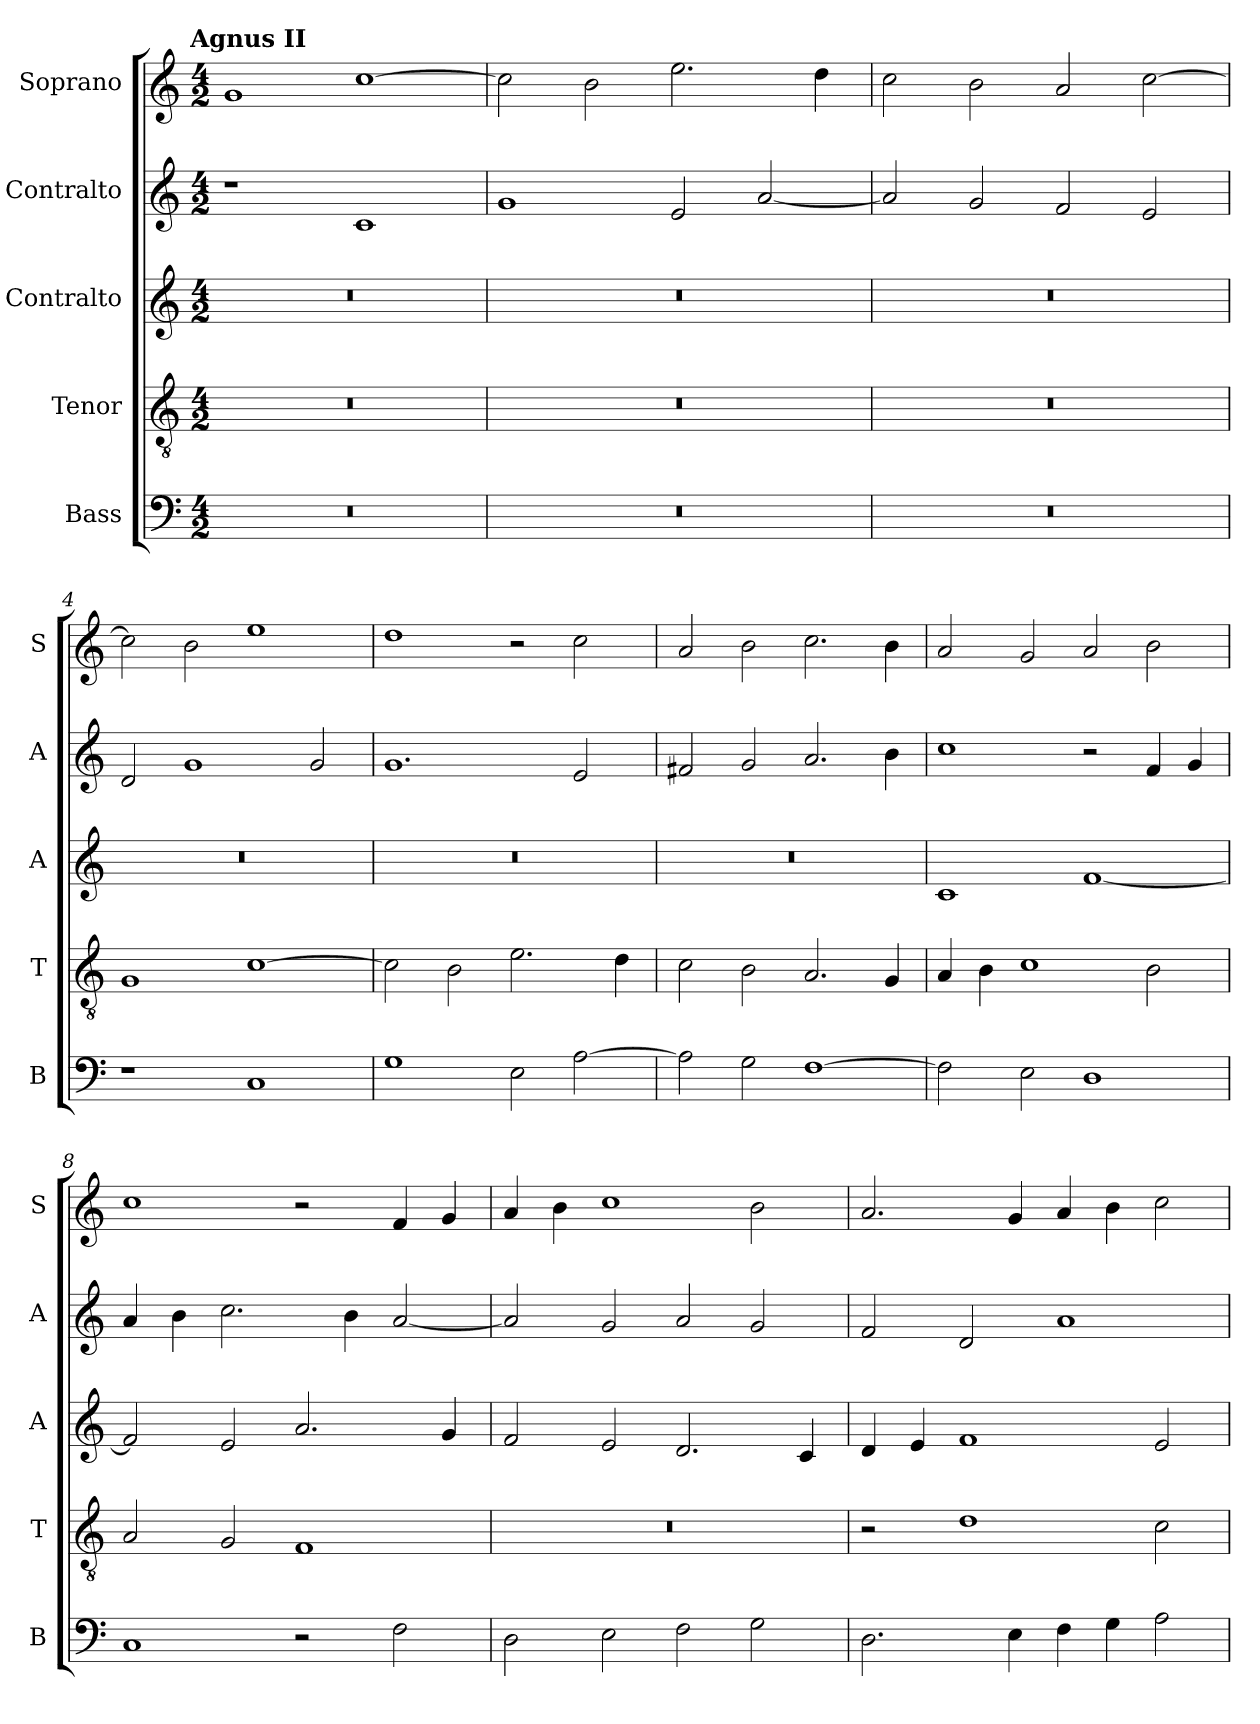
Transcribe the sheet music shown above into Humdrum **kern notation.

**kern	**kern	**kern	**kern	**kern
*part5	*part4	*part3	*part2	*part1
*staff5	*staff4	*staff3	*staff2	*staff1
*I"Bass	*I"Tenor	*I"Contralto	*I"Contralto	*I"Soprano
*I'B	*I'T	*I'A	*I'A	*I'S
*clefF4	*clefGv2	*clefG2	*clefG2	*clefG2
*k[]	*k[]	*k[]	*k[]	*k[]
*G:mix	*G:mix	*G:mix	*G:mix	*G:mix
!!LO:TX:omd:t=Agnus II
*M4/2	*M4/2	*M4/2	*M4/2	*M4/2
=1	=1	=1	=1	=1
0r	0r	0r	1r	1g
.	.	.	1c	[1cc
=2	=2	=2	=2	=2
0r	0r	0r	1g	2cc]
.	.	.	.	2b
.	.	.	2e	2.ee
.	.	.	[2a	.
.	.	.	.	4dd
=3	=3	=3	=3	=3
0r	0r	0r	2a]	2cc
.	.	.	2g	2b
.	.	.	2f	2a
.	.	.	2e	[2cc
=4	=4	=4	=4	=4
1r	1G	0r	2d	2cc]
.	.	.	1g	2b
1C	[1c	.	.	1ee
.	.	.	2g	.
=5	=5	=5	=5	=5
1G	2c]	0r	1.g	1dd
.	2B	.	.	.
2E	2.e	.	.	2r
[2A	.	.	2e	2cc
.	4d	.	.	.
=6	=6	=6	=6	=6
2A]	2c	0r	2f#X	2a
2G	2B	.	2g	2b
[1F	2.A	.	2.a	2.cc
.	4G	.	4b	4b
=7	=7	=7	=7	=7
2F]	4A	1c	1cc	2a
.	4B	.	.	.
2E	1c	.	.	2g
1D	.	[1f	2r	2a
.	2B	.	4f	2b
.	.	.	4g	.
=8	=8	=8	=8	=8
1C	2A	2f]	4a	1cc
.	.	.	4b	.
.	2G	2e	2.cc	.
2r	1F	2.a	.	2r
.	.	.	4b	.
2F	.	.	[2a	4f
.	.	4g	.	4g
=9	=9	=9	=9	=9
2D	0r	2f	2a]	4a
.	.	.	.	4b
2E	.	2e	2g	1cc
2F	.	2.d	2a	.
2G	.	.	2g	2b
.	.	4c	.	.
=10	=10	=10	=10	=10
2.D	2r	4d	2f	2.a
.	.	4e	.	.
.	1d	1f	2d	.
4E	.	.	.	4g
4F	.	.	1a	4a
4G	.	.	.	4b
2A	2c	2e	.	2cc
=	=	=	=	=
*-	*-	*-	*-	*-
